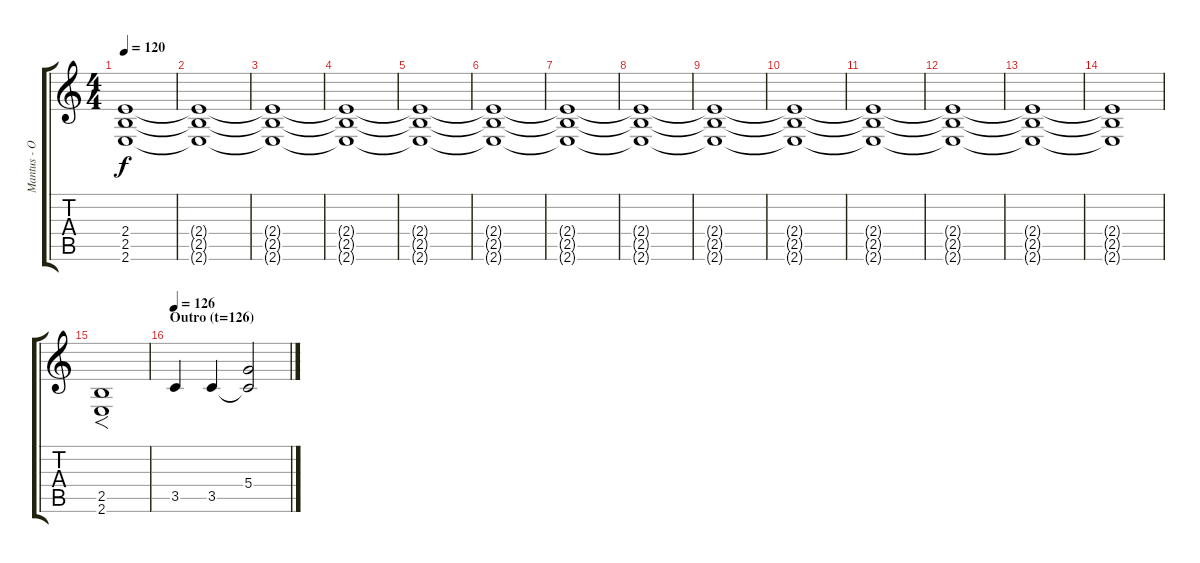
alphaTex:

\track ("Mantus - Overdub" "Mantus - O") {instrument overdrivenguitar}
\staff {score tabs}
\tuning (E4 B3 G3 D3 A2 D2) {hide}
\ts (4 4)
\tempo 120
\clef g2
\ks c
(2.4{t} 2.5{t} 2.6{t}).1{dy f volume 6 balance 13 instrument overdrivenguitar} |
(2.4{t} 2.5{t} 2.6{t}).1 |
(2.4{t} 2.5{t} 2.6{t}).1 |
(2.4{t} 2.5{t} 2.6{t}).1 |
(2.4{t} 2.5{t} 2.6{t}).1{volume 4 balance 13 instrument overdrivenguitar} |
(2.4{t} 2.5{t} 2.6{t}).1 |
(2.4{t} 2.5{t} 2.6{t}).1 |
\section ("" "")
(2.4{t} 2.5{t} 2.6{t}).1 |
(2.4{t} 2.5{t} 2.6{t}).1 |
(2.4{t} 2.5{t} 2.6{t}).1 |
(2.4{t} 2.5{t} 2.6{t}).1 |
(2.4{t} 2.5{t} 2.6{t}).1 |
(2.4{t} 2.5{t} 2.6{t}).1 |
(2.4{t} 2.5{t} 2.6{t}).1 |
(2.5 2.6).1{f volume 12 balance 13 instrument overdrivenguitar} |
\section ("" "Outro (t=126)")
\tempo 126
3.5.4{volume 12 balance 13 instrument overdrivenguitar} 3.5.4 (5.4 3.5{t}).2
